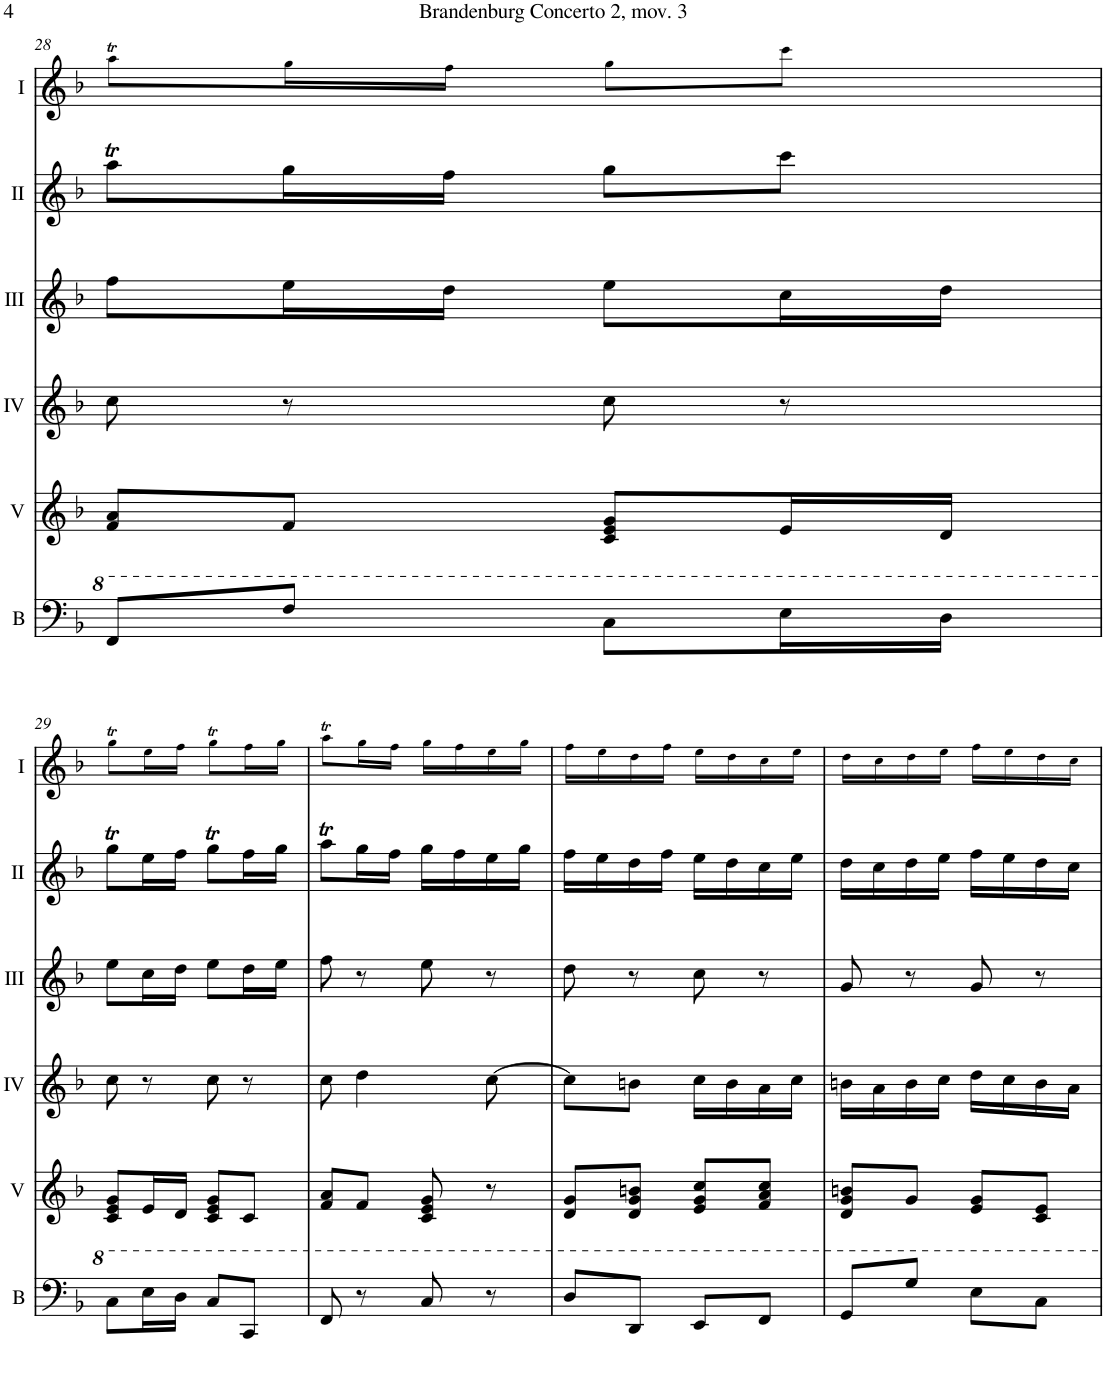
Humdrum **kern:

**kern	**kern	**kern	**kern	**kern	**kern
*part6	*part5	*part4	*part3	*part2	*part1
*staff6	*staff5	*staff4	*staff3	*staff2	*staff1
*I"Bass	*I"Acc. 5	*I"Acc. 4	*I"Acc. 3	*I"Acc. 2	*I"Acc. 1
*I'B	*	*	*	*	*
!!LO:PB:g=z
*clefF4	*clefG2	*clefG2	*clefG2	*clefG2	*clefG2
*Trd7c12	*	*	*	*	*
*k[b-]	*k[b-]	*k[b-]	*k[b-]	*k[b-]	*k[b-]
*M2/4	*M2/4	*M2/4	*M2/4	*M2/4	*M2/4
=28	=28	=28	=28	=28	=28
8F/L	8f/ 8a/L	8cc\	8ff\L	8aat\L	8aat!\L
8f/J	8f/J	8r	16ee\L	16gg\L	16gg!\L
.	.	.	16dd\JJ	16ff\JJ	16ff!\JJ
8c\L	8c/ 8e/ 8g/L	8cc\	8ee\L	8gg\L	8gg!\L
16e\L	16e/L	8r	16cc\L	8ccc\J	8ccc!\J
16d\JJ	16d/JJ	.	16dd\JJ	.	.
!!LO:LB:g=z
=29	=29	=29	=29	=29	=29
8c\L	8c/ 8e/ 8g/L	8cc\	8ee\L	8ggT\L	8ggT!\L
16e\L	16e/L	8r	16cc\L	16ee\L	16ee!\L
16d\JJ	16d/JJ	.	16dd\JJ	16ff\JJ	16ff!\JJ
8c/L	8c/ 8e/ 8g/L	8cc\	8ee\L	8ggT\L	8ggT!\L
8C/J	8c/J	8r	16dd\L	16ff\L	16ff!\L
.	.	.	16ee\JJ	16gg\JJ	16gg!\JJ
=30	=30	=30	=30	=30	=30
8F/	8f/ 8a/L	8cc\	8ff\	8aat\L	8aat!\L
8r	8f/J	4dd\	8r	16gg\L	16gg!\L
.	.	.	.	16ff\JJ	16ff!\JJ
8c/	8c/ 8e/ 8g/	.	8ee\	16gg\LL	16gg!\LL
.	.	.	.	16ff\	16ff!\
8r	8r	[8cc\	8r	16ee\	16ee!\
.	.	.	.	16gg\JJ	16gg!\JJ
=31	=31	=31	=31	=31	=31
8d/L	8d/ 8g/L	8cc\L]	8dd\	16ff\LL	16ff!\LL
.	.	.	.	16ee\	16ee!\
8D/J	8d/ 8g/ 8bn/J	8bn\J	8r	16dd\	16dd!\
.	.	.	.	16ff\JJ	16ff!\JJ
8E/L	8e/ 8g/ 8cc/L	16cc\LL	8cc\	16ee\LL	16ee!\LL
.	.	16b\	.	16dd\	16dd!\
8F/J	8f/ 8a/ 8cc/J	16a\	8r	16cc\	16cc!\
.	.	16cc\JJ	.	16ee\JJ	16ee!\JJ
=32	=32	=32	=32	=32	=32
8G/L	8d/ 8g/ 8bn/L	16bn\LL	8g/	16dd\LL	16dd!\LL
.	.	16a\	.	16cc\	16cc!\
8g/J	8g/J	16b\	8r	16dd\	16dd!\
.	.	16cc\JJ	.	16ee\JJ	16ee!\JJ
8e\L	8e/ 8g/L	16dd\LL	8g/	16ff\LL	16ff!\LL
.	.	16cc\	.	16ee\	16ee!\
8c\J	8c/ 8e/J	16b\	8r	16dd\	16dd!\
.	.	16a\JJ	.	16cc\JJ	16cc!\JJ
=	=	=	=	=	=
*-	*-	*-	*-	*-	*-
